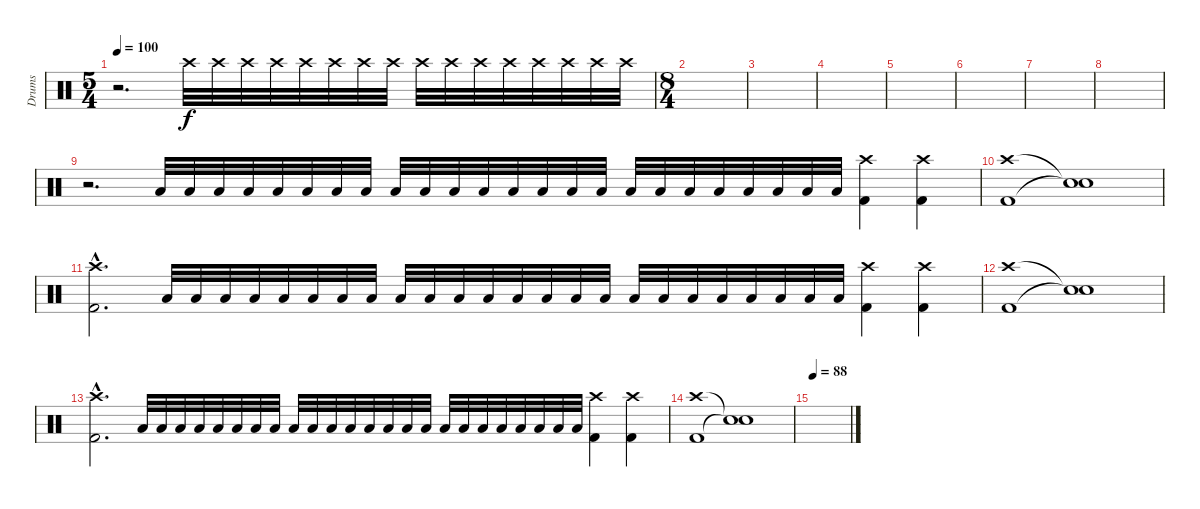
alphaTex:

\track ("Drums" "Drums") {instrument percussion}
\staff {score}
\articulation defaults
\ts (5 4)
\tempo 100
\clef neutral
\ks c
r.2{d dy f} "Crash high (hit)".32{volume 1} "Crash high (hit)".32{volume 10} "Crash high (hit)".32 "Crash high (hit)".32 "Crash high (hit)".32 "Crash high (hit)".32 "Crash high (hit)".32 "Crash high (hit)".32 "Crash high (hit)".32 "Crash high (hit)".32 "Crash high (hit)".32 "Crash high (hit)".32 "Crash high (hit)".32 "Crash high (hit)".32 "Crash high (hit)".32 "Crash high (hit)".32 |
\ts (8 4)
|
|
|
|
|
|
|
r.2{d} "Low Floor Tom (hit)".32{volume 0} "Low Floor Tom (hit)".32{volume 13} "Low Floor Tom (hit)".32 "Low Floor Tom (hit)".32 "Low Floor Tom (hit)".32 "Low Floor Tom (hit)".32 "Low Floor Tom (hit)".32 "Low Floor Tom (hit)".32 "Low Floor Tom (hit)".32 "Low Floor Tom (hit)".32 "Low Floor Tom (hit)".32 "Low Floor Tom (hit)".32 "Low Floor Tom (hit)".32 "Low Floor Tom (hit)".32 "Low Floor Tom (hit)".32 "Low Floor Tom (hit)".32 "Low Floor Tom (hit)".32 "Low Floor Tom (hit)".32 "Low Floor Tom (hit)".32 "Low Floor Tom (hit)".32 "Low Floor Tom (hit)".32 "Low Floor Tom (hit)".32 "Low Floor Tom (hit)".32 "Low Floor Tom (hit)".32 ("Crash high (hit)" "Kick (hit) 2").4 ("Crash high (hit)" "Kick (hit) 2").4 |
("Crash high (hit)" "Kick (hit) 2").1 ("Snare (hit)"{t} "Snare (hit)"{t}).1 |
("Crash high (hit)"{hac} "Kick (hit) 2"{hac}).2{d} "Low Floor Tom (hit)".32{volume 0} "Low Floor Tom (hit)".32{volume 13} "Low Floor Tom (hit)".32 "Low Floor Tom (hit)".32 "Low Floor Tom (hit)".32 "Low Floor Tom (hit)".32 "Low Floor Tom (hit)".32 "Low Floor Tom (hit)".32 "Low Floor Tom (hit)".32 "Low Floor Tom (hit)".32 "Low Floor Tom (hit)".32 "Low Floor Tom (hit)".32 "Low Floor Tom (hit)".32 "Low Floor Tom (hit)".32 "Low Floor Tom (hit)".32 "Low Floor Tom (hit)".32 "Low Floor Tom (hit)".32 "Low Floor Tom (hit)".32 "Low Floor Tom (hit)".32 "Low Floor Tom (hit)".32 "Low Floor Tom (hit)".32 "Low Floor Tom (hit)".32 "Low Floor Tom (hit)".32 "Low Floor Tom (hit)".32 ("Crash high (hit)" "Kick (hit) 2").4 ("Crash high (hit)" "Kick (hit) 2").4 |
("Crash high (hit)" "Kick (hit) 2").1 ("Snare (hit)"{t} "Snare (hit)"{t}).1 |
("Crash high (hit)"{hac} "Kick (hit) 2"{hac}).2{d} "Low Floor Tom (hit)".32{volume 0} "Low Floor Tom (hit)".32{volume 13} "Low Floor Tom (hit)".32 "Low Floor Tom (hit)".32 "Low Floor Tom (hit)".32 "Low Floor Tom (hit)".32 "Low Floor Tom (hit)".32 "Low Floor Tom (hit)".32 "Low Floor Tom (hit)".32 "Low Floor Tom (hit)".32 "Low Floor Tom (hit)".32 "Low Floor Tom (hit)".32 "Low Floor Tom (hit)".32 "Low Floor Tom (hit)".32 "Low Floor Tom (hit)".32 "Low Floor Tom (hit)".32 "Low Floor Tom (hit)".32 "Low Floor Tom (hit)".32 "Low Floor Tom (hit)".32 "Low Floor Tom (hit)".32 "Low Floor Tom (hit)".32 "Low Floor Tom (hit)".32 "Low Floor Tom (hit)".32 "Low Floor Tom (hit)".32 ("Crash high (hit)" "Kick (hit) 2").4 ("Crash high (hit)" "Kick (hit) 2").4 |
("Crash high (hit)" "Kick (hit) 2").1 ("Snare (hit)"{t} "Snare (hit)"{t}).1 |
\tempo 88
